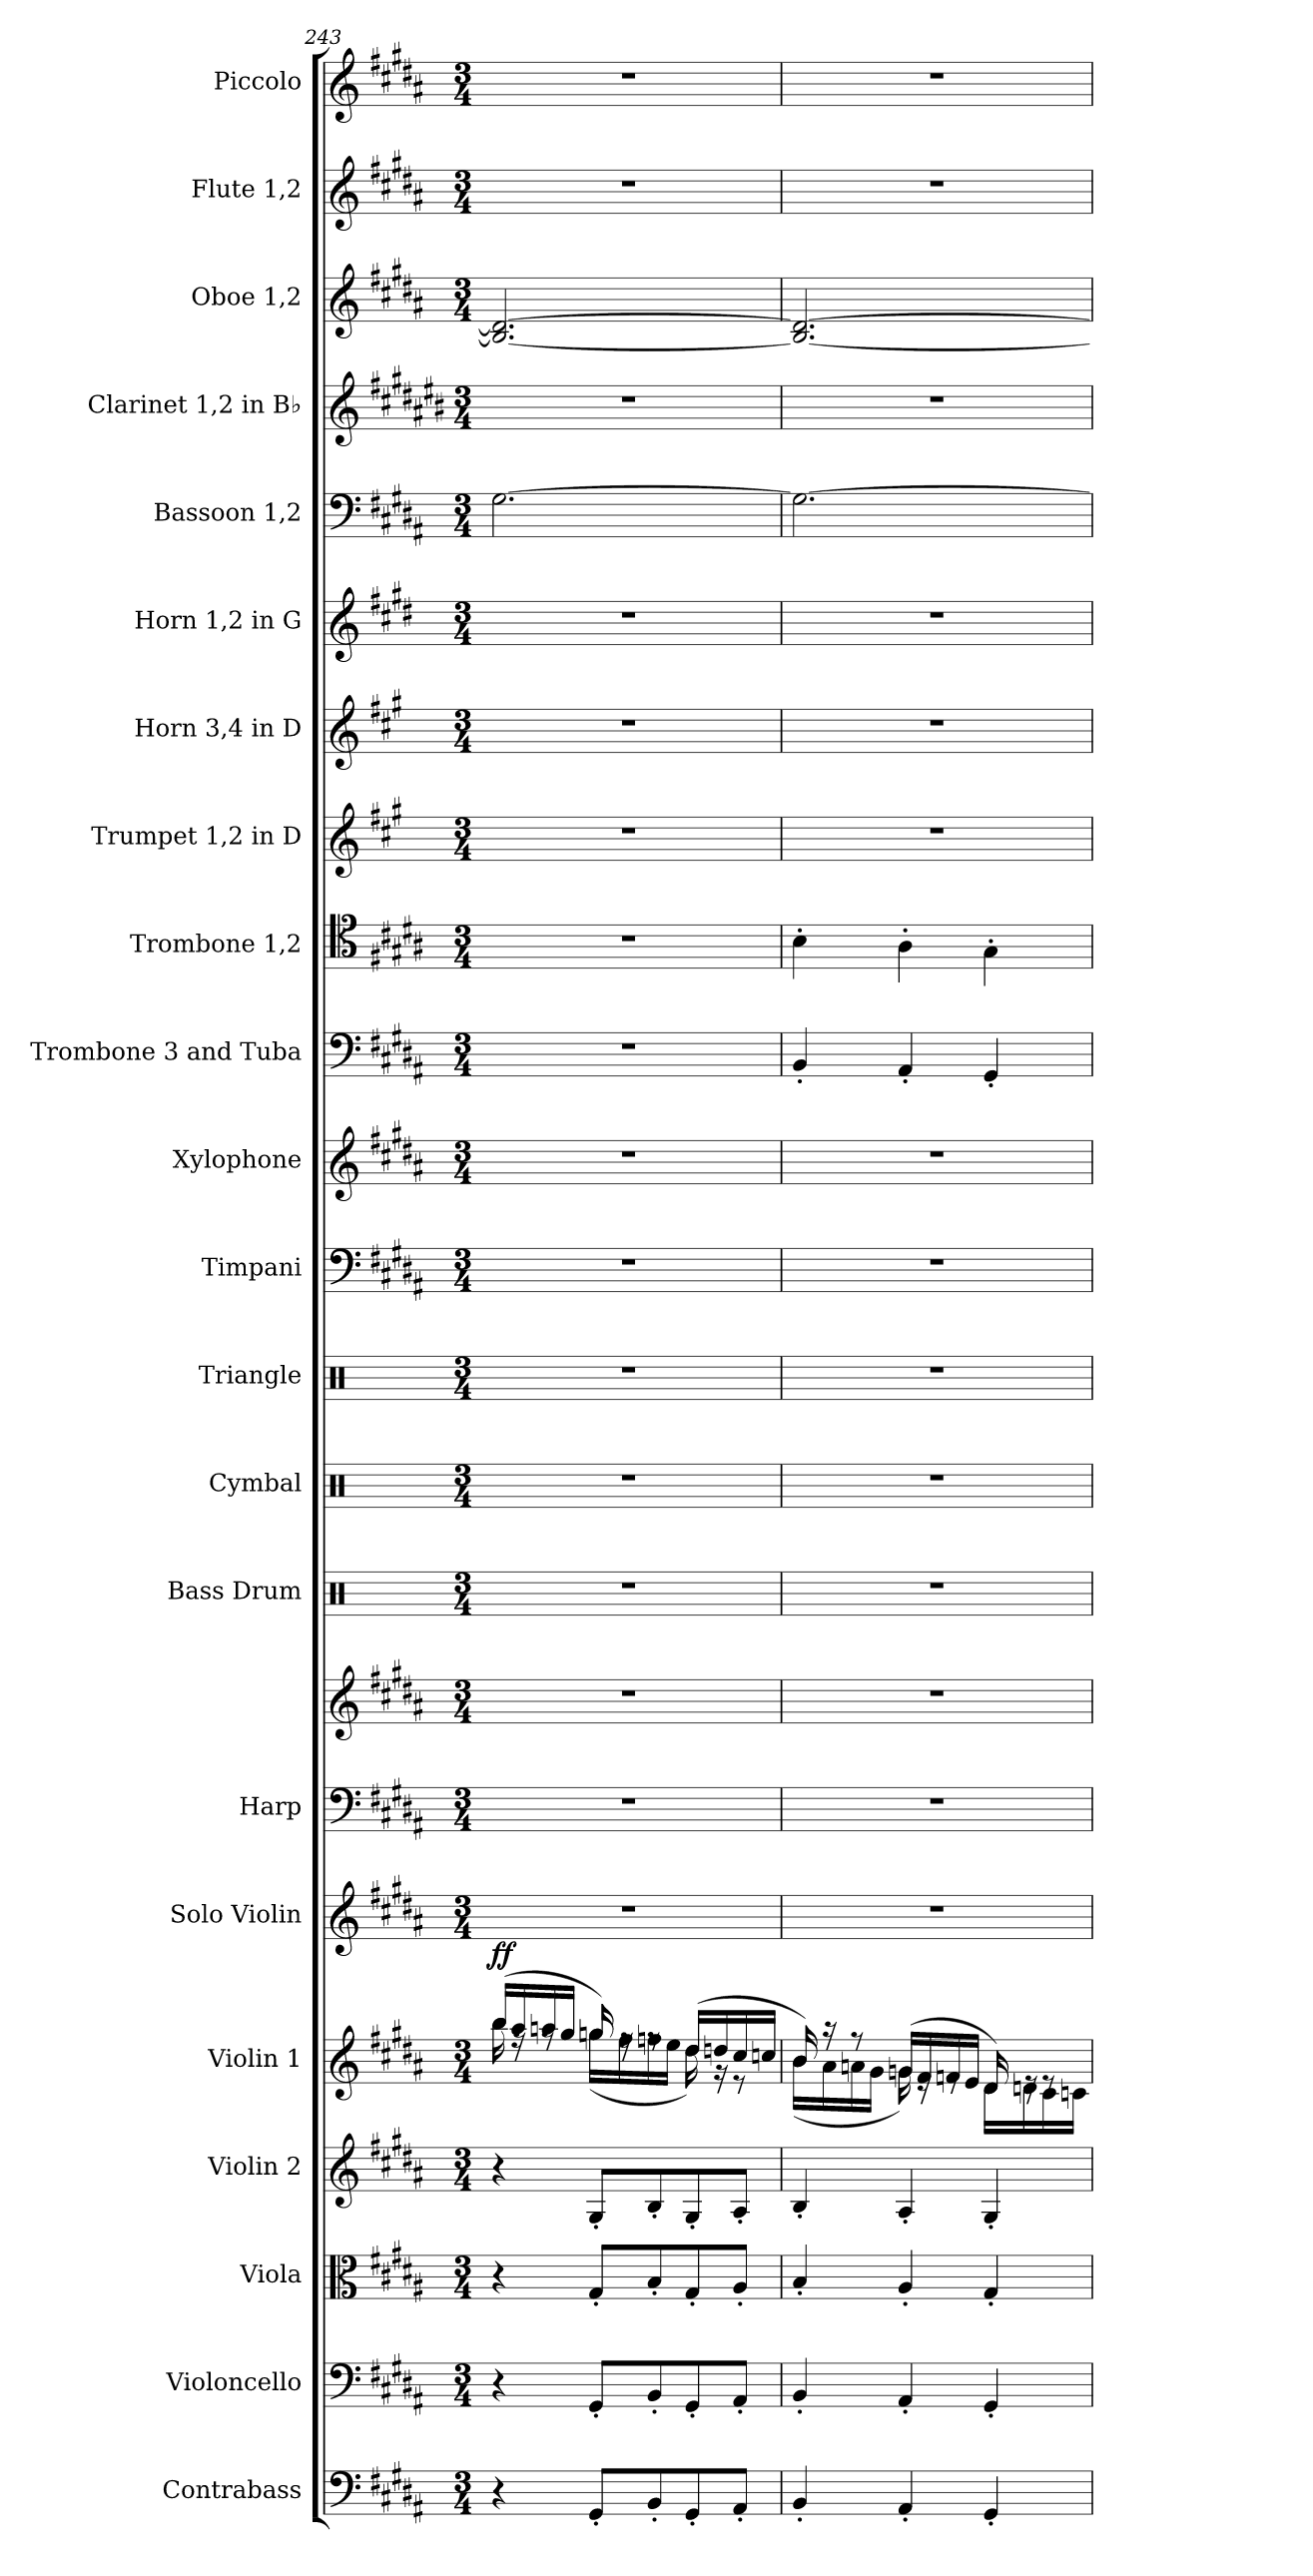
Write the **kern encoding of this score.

**kern	**kern	**kern	**kern	**kern	**dynam	**kern	**kern	**kern	**kern	**kern	**kern	**kern	**kern	**kern	**kern	**kern	**kern	**kern	**kern	**kern	**kern	**kern	**kern
*part22	*part21	*part20	*part19	*part18	*part18	*part17	*part16	*part16	*part15	*part14	*part13	*part12	*part11	*part10	*part9	*part8	*part7	*part6	*part5	*part4	*part3	*part2	*part1
*staff23	*staff22	*staff21	*staff20	*staff19	*staff19	*staff18	*staff17	*staff16	*staff15	*staff14	*staff13	*staff12	*staff11	*staff10	*staff9	*staff8	*staff7	*staff6	*staff5	*staff4	*staff3	*staff2	*staff1
*I"Contrabass	*I"Violoncello	*I"Viola	*I"Violin 2	*I"Violin 1	*	*I"Solo Violin	*I"Harp	*	*I"Bass Drum	*I"Cymbal	*I"Triangle	*I"Timpani	*I"Xylophone	*I"Trombone 3 and Tuba	*I"Trombone 1,2	*I"Trumpet 1,2 in D	*I"Horn 3,4 in D	*I"Horn 1,2 in G	*I"Bassoon 1,2	*I"Clarinet 1,2 in B♭	*I"Oboe 1,2	*I"Flute 1,2	*I"Piccolo
*I'Cb.	*I'Vc.	*I'Vla.	*I'Vln. 2	*I'Vln. 1	*	*I'Solo Vln.	*I'Hrp.	*	*I'B.D	*I'Cym.	*I'Trgl.	*I'Timp.	*I'Xyl.	*I'Tbn. 3 and Tba.	*I'Tbn. 1,2	*I'Tpt. 1,2 in D	*I'Hn. 3,4 in D	*I'Hn. 1,2 in G	*I'Bsn. 1,2	*I'Cl. 1,2 in B♭	*I'Ob. 1,2	*I'Fl. 1,2	*I'Picc.
*clefF4	*clefF4	*clefC3	*clefG2	*clefG2	*	*clefG2	*clefF4	*clefG2	*clefX	*clefX	*clefX	*clefF4	*clefG2	*clefF4	*clefC4	*clefG2	*clefG2	*clefG2	*clefF4	*clefG2	*clefG2	*clefG2	*clefG2
*ITrd7c12	*	*	*	*	*	*	*	*	*	*	*	*	*ITrd-7c-12	*	*	*ITrd-1c-2	*ITrd6c10	*ITrd3c5	*	*ITrd1c2	*	*	*ITrd-7c-12
*k[f#c#g#d#a#]	*k[f#c#g#d#a#]	*k[f#c#g#d#a#]	*k[f#c#g#d#a#]	*k[f#c#g#d#a#]	*	*k[f#c#g#d#a#]	*k[f#c#g#d#a#]	*k[f#c#g#d#a#]	*k[]	*k[]	*k[]	*k[f#c#g#d#a#]	*k[f#c#g#d#a#]	*k[f#c#g#d#a#]	*k[f#c#g#d#a#]	*k[f#c#g#d#a#]	*k[f#c#g#d#a#]	*k[f#c#g#d#a#]	*k[f#c#g#d#a#]	*k[f#c#g#d#a#]	*k[f#c#g#d#a#]	*k[f#c#g#d#a#]	*k[f#c#g#d#a#]
*M3/4	*M3/4	*M3/4	*M3/4	*M3/4	*	*M3/4	*M3/4	*M3/4	*M3/4	*M3/4	*M3/4	*M3/4	*M3/4	*M3/4	*M3/4	*M3/4	*M3/4	*M3/4	*M3/4	*M3/4	*M3/4	*M3/4	*M3/4
=243	=243	=243	=243	=243	=243	=243	=243	=243	=243	=243	=243	=243	=243	=243	=243	=243	=243	=243	=243	=243	=243	=243	=243
*	*	*	*	*^	*	*	*	*	*	*	*	*	*	*	*	*	*	*	*	*	*	*	*
!	!	!	!	!	!	!LO:DY:b	!	!	!	!	!	!	!	!	!	!	!	!	!	!	!	!	!	!
!	!	!	!	!	!	!LO:DY:n=1:a	!	!	!	!	!	!	!	!	!	!	!	!	!	!	!	!	!	!
4r	4r	4r	4r	(>16bb/LL	16bb\	f f	2.r	2.r	2.r	2.r	2.r	2.r	2.r	2.r	2.r	2.r	2.r	2.r	2.r	[2.G#\	2.r	2.B/_ 2.d#/_	2.r	2.r
.	.	.	.	16aa#/	16rff	.	.	.	.	.	.	.	.	.	.	.	.	.	.	.	.	.	.	.
.	.	.	.	16aan/	8rff	.	.	.	.	.	.	.	.	.	.	.	.	.	.	.	.	.	.	.
.	.	.	.	16gg#/JJ	.	.	.	.	.	.	.	.	.	.	.	.	.	.	.	.	.	.	.	.
8GGG#'/L	8GG#'/L	8G#'/L	8G#'/L	16ggn/)	(<16gg\LL	.	.	.	.	.	.	.	.	.	.	.	.	.	.	.	.	.	.	.
.	.	.	.	16rff	16ff#\	.	.	.	.	.	.	.	.	.	.	.	.	.	.	.	.	.	.	.
8BBB'/	8BB'/	8B'/	8B'/	8rff	16ffn\	.	.	.	.	.	.	.	.	.	.	.	.	.	.	.	.	.	.	.
.	.	.	.	.	16ee\JJ	.	.	.	.	.	.	.	.	.	.	.	.	.	.	.	.	.	.	.
8GGG#'/	8GG#'/	8G#'/	8G#'/	(>16dd#/LL	16dd#\)	.	.	.	.	.	.	.	.	.	.	.	.	.	.	.	.	.	.	.
.	.	.	.	16ddn/	16r	.	.	.	.	.	.	.	.	.	.	.	.	.	.	.	.	.	.	.
8AAA#'/J	8AA#'/J	8A#'/J	8A#'/J	16cc#/	8r	.	.	.	.	.	.	.	.	.	.	.	.	.	.	.	.	.	.	.
.	.	.	.	16ccn/JJ	.	.	.	.	.	.	.	.	.	.	.	.	.	.	.	.	.	.	.	.
=244	=244	=244	=244	=244	=244	=244	=244	=244	=244	=244	=244	=244	=244	=244	=244	=244	=244	=244	=244	=244	=244	=244	=244	=244
4BBB'/	4BB'/	4B'/	4B'/	16b/)	(<16b\LL	.	2.r	2.r	2.r	2.r	2.r	2.r	2.r	2.r	4BB'/	4B'\	2.r	2.r	2.r	2.G#\_	2.r	2.B/_ 2.d#/_	2.r	2.r
.	.	.	.	16r	16a#\	.	.	.	.	.	.	.	.	.	.	.	.	.	.	.	.	.	.	.
.	.	.	.	8r	16an\	.	.	.	.	.	.	.	.	.	.	.	.	.	.	.	.	.	.	.
.	.	.	.	.	16g#\JJ	.	.	.	.	.	.	.	.	.	.	.	.	.	.	.	.	.	.	.
4AAA#'/	4AA#'/	4A#'/	4A#'/	(>16gn/LL	16g\)	.	.	.	.	.	.	.	.	.	4AA#'/	4A#'\	.	.	.	.	.	.	.	.
.	.	.	.	16f#/	16re	.	.	.	.	.	.	.	.	.	.	.	.	.	.	.	.	.	.	.
.	.	.	.	16fn/	8re	.	.	.	.	.	.	.	.	.	.	.	.	.	.	.	.	.	.	.
.	.	.	.	16e/JJ	.	.	.	.	.	.	.	.	.	.	.	.	.	.	.	.	.	.	.	.
4GGG#'/	4GG#'/	4G#'/	4G#'/	16d#/)	16d#\LL	.	.	.	.	.	.	.	.	.	4GG#'/	4G#'\	.	.	.	.	.	.	.	.
.	.	.	.	16re	16dn\	.	.	.	.	.	.	.	.	.	.	.	.	.	.	.	.	.	.	.
.	.	.	.	8re	16c#\	.	.	.	.	.	.	.	.	.	.	.	.	.	.	.	.	.	.	.
.	.	.	.	.	16cn\JJ	.	.	.	.	.	.	.	.	.	.	.	.	.	.	.	.	.	.	.
*	*	*	*	*v	*v	*	*	*	*	*	*	*	*	*	*	*	*	*	*	*	*	*	*	*
=	=	=	=	=	=	=	=	=	=	=	=	=	=	=	=	=	=	=	=	=	=	=	=
*-	*-	*-	*-	*-	*-	*-	*-	*-	*-	*-	*-	*-	*-	*-	*-	*-	*-	*-	*-	*-	*-	*-	*-
